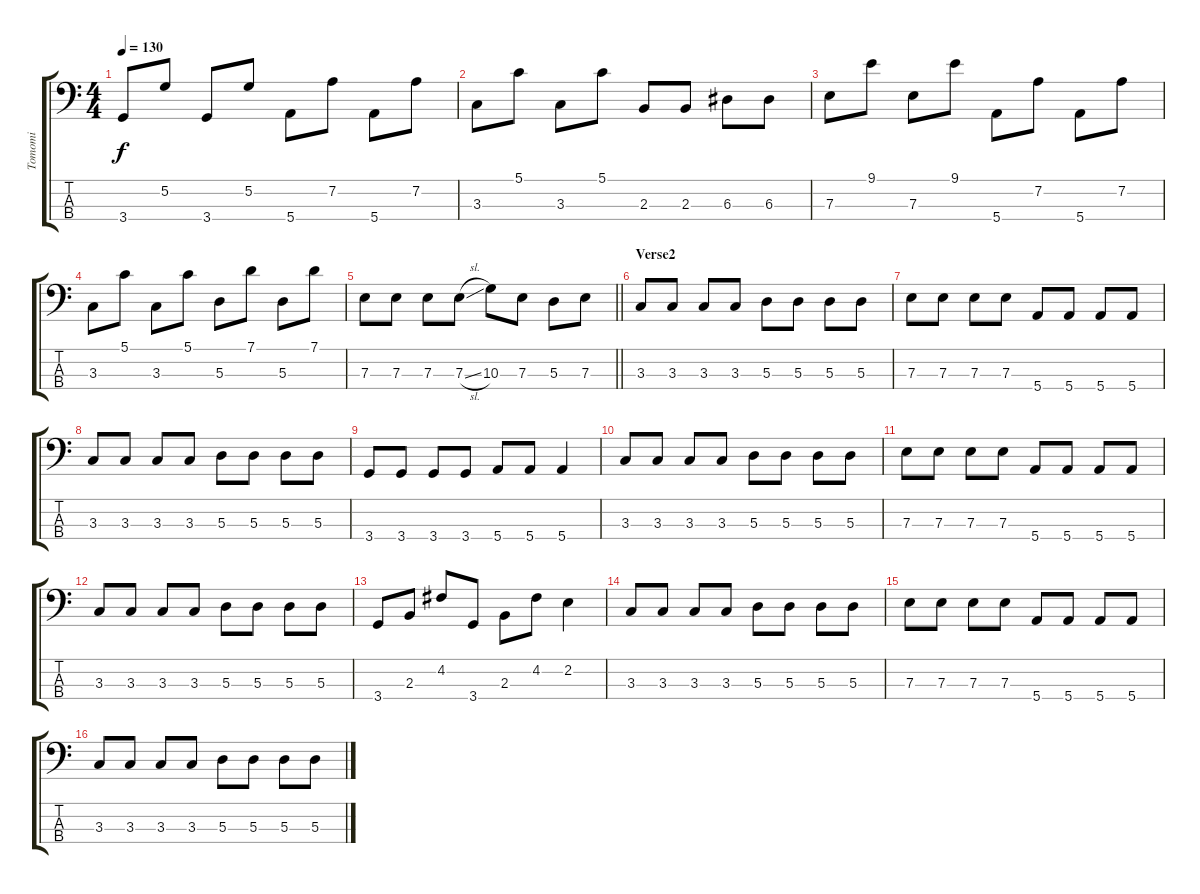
\track ("Tomomi" "Tomomi") {instrument electricbassfinger}
\staff {score tabs}
\tuning (G2 D2 A1 E1) {hide}
\ts (4 4)
\tempo 130
\clef f4
\ks c
3.4.8{dy f} 5.2.8 3.4.8 5.2.8 5.4.8 7.2.8 5.4.8 7.2.8 |
3.3.8 5.1.8 3.3.8 5.1.8 2.3.8 2.3.8 6.3.8 6.3.8 |
7.3.8 9.1.8 7.3.8 9.1.8 5.4.8 7.2.8 5.4.8 7.2.8 |
3.3.8 5.1.8 3.3.8 5.1.8 5.3.8 7.1.8 5.3.8 7.1.8 |
\barLineRight lightlight
7.3.8 7.3.8 7.3.8 7.3{sl}.8 10.3.8 7.3.8 5.3.8 7.3.8 |
\section ("" "Verse2")
3.3.8 3.3.8 3.3.8 3.3.8 5.3.8 5.3.8 5.3.8 5.3.8 |
7.3.8 7.3.8 7.3.8 7.3.8 5.4.8 5.4.8 5.4.8 5.4.8 |
3.3.8 3.3.8 3.3.8 3.3.8 5.3.8 5.3.8 5.3.8 5.3.8 |
3.4.8 3.4.8 3.4.8 3.4.8 5.4.8 5.4.8 5.4.4 |
3.3.8 3.3.8 3.3.8 3.3.8 5.3.8 5.3.8 5.3.8 5.3.8 |
7.3.8 7.3.8 7.3.8 7.3.8 5.4.8 5.4.8 5.4.8 5.4.8 |
3.3.8 3.3.8 3.3.8 3.3.8 5.3.8 5.3.8 5.3.8 5.3.8 |
3.4.8 2.3.8 4.2.8 3.4.8 2.3.8 4.2.8 2.2.4 |
3.3.8 3.3.8 3.3.8 3.3.8 5.3.8 5.3.8 5.3.8 5.3.8 |
7.3.8 7.3.8 7.3.8 7.3.8 5.4.8 5.4.8 5.4.8 5.4.8 |
3.3.8 3.3.8 3.3.8 3.3.8 5.3.8 5.3.8 5.3.8 5.3.8
